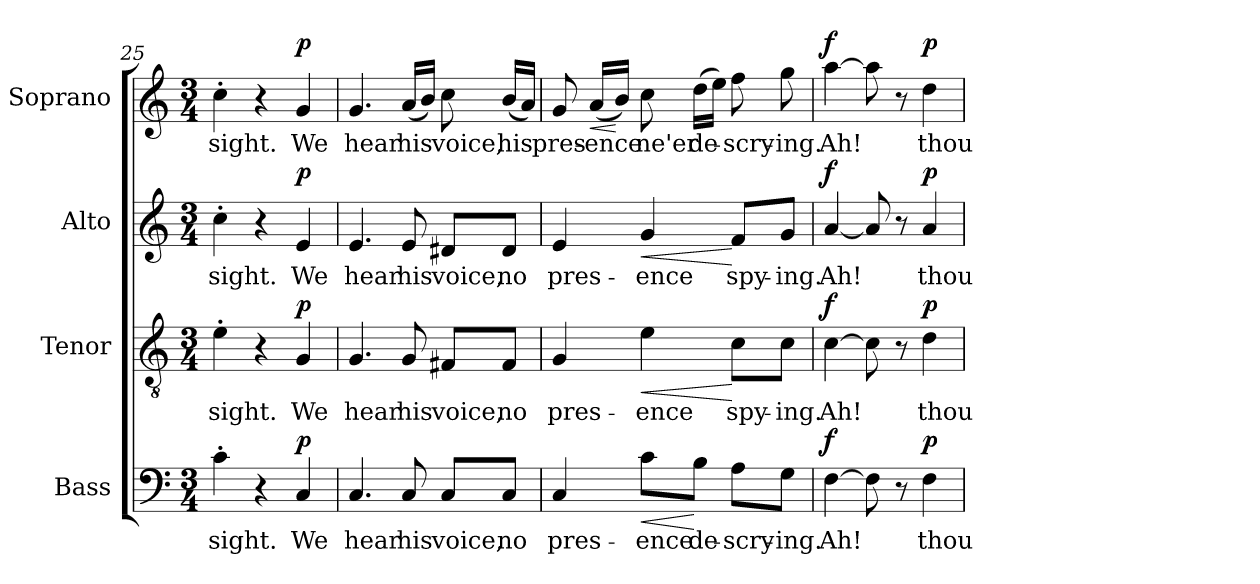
**kern	**text	**dynam	**kern	**text	**dynam	**kern	**text	**dynam	**kern	**text	**dynam
*part4	*part4	*part4	*part3	*part3	*part3	*part2	*part2	*part2	*part1	*part1	*part1
*staff4	*staff4	*staff4	*staff3	*staff3	*staff3	*staff2	*staff2	*staff2	*staff1	*staff1	*staff1
*I"Bass	*	*	*I"Tenor	*	*	*I"Alto	*	*	*I"Soprano	*	*
*I'B.	*	*	*I'T.	*	*	*I'A.	*	*	*I'S.	*	*
*clefF4	*	*	*clefGv2	*	*	*clefG2	*	*	*clefG2	*	*
*	*	*	*ITrd7c12	*	*	*	*	*	*	*	*
*k[]	*	*	*k[]	*	*	*k[]	*	*	*k[]	*	*
*C:	*	*	*C:	*	*	*C:	*	*	*C:	*	*
*M3/4	*	*	*M3/4	*	*	*M3/4	*	*	*M3/4	*	*
=25	=25	=25	=25	=25	=25	=25	=25	=25	=25	=25	=25
!	!LO:LY:b:color=#000000	!	!	!	!	!	!	!	!	!	!
!	!	!	!	!LO:LY:b:color=#000000	!	!	!	!	!	!	!
!	!	!	!	!	!	!	!LO:LY:b:color=#000000	!	!	!	!
!	!	!	!	!	!	!	!	!	!	!LO:LY:b:color=#000000	!
4c'i\	sight.	.	4E'i\	sight.	.	4cc'i\	sight.	.	4cc'i\	sight.	.
4r	.	.	4r	.	.	4r	.	.	4r	.	.
!	!LO:LY:b:color=#000000	!	!	!	!	!	!	!	!	!	!
!	!	!	!	!LO:LY:b:color=#000000	!	!	!	!	!	!	!
!	!	!	!	!	!	!	!LO:LY:b:color=#000000	!	!	!	!
!	!	!	!	!	!	!	!	!	!	!LO:LY:b:color=#000000	!
4Ci/	We	p	4GGi/	We	p	4ei/	We	p	4gi/	We	p
=26	=26	=26	=26	=26	=26	=26	=26	=26	=26	=26	=26
!	!LO:LY:b:color=#000000	!	!	!	!	!	!	!	!	!	!
!	!	!	!	!LO:LY:b:color=#000000	!	!	!	!	!	!	!
!	!	!	!	!	!	!	!LO:LY:b:color=#000000	!	!	!	!
!	!	!	!	!	!	!	!	!	!	!LO:LY:b:color=#000000	!
4.Ci/	hear	.	4.GGi/	hear	.	4.ei/	hear	.	4.gi/	hear	.
!	!LO:LY:b:color=#000000	!	!	!	!	!	!	!	!	!	!
!	!	!	!	!LO:LY:b:color=#000000	!	!	!	!	!	!	!
!	!	!	!	!	!	!	!LO:LY:b:color=#000000	!	!	!	!
!	!	!	!	!	!	!	!	!	!	!LO:LY:b:color=#000000	!
8Ci/	his	.	8GGi/	his	.	8ei/	his	.	(16ai/LL	his	.
.	.	.	.	.	.	.	.	.	16bi/JJ)	.	.
!	!LO:LY:b:color=#000000	!	!	!	!	!	!	!	!	!	!
!	!	!	!	!LO:LY:b:color=#000000	!	!	!	!	!	!	!
!	!	!	!	!	!	!	!LO:LY:b:color=#000000	!	!	!	!
!	!	!	!	!	!	!	!	!	!	!LO:LY:b:color=#000000	!
8Ci/L	voice,	.	8FF#Xi/L	voice,	.	8d#Xi/L	voice,	.	8cci\	voice,	.
!	!LO:LY:b:color=#000000	!	!	!	!	!	!	!	!	!	!
!	!	!	!	!LO:LY:b:color=#000000	!	!	!	!	!	!	!
!	!	!	!	!	!	!	!LO:LY:b:color=#000000	!	!	!	!
!	!	!	!	!	!	!	!	!	!	!LO:LY:b:color=#000000	!
8Ci/J	no	.	8FF#i/J	no	.	8d#i/J	no	.	(16bi/LL	his	.
.	.	.	.	.	.	.	.	.	16ai/JJ)	.	.
=27	=27	=27	=27	=27	=27	=27	=27	=27	=27	=27	=27
!	!LO:LY:b:color=#000000	!	!	!	!	!	!	!	!	!	!
!	!	!	!	!LO:LY:b:color=#000000	!	!	!	!	!	!	!
!	!	!	!	!	!	!	!LO:LY:b:color=#000000	!	!	!	!
!	!	!	!	!	!	!	!	!	!	!LO:LY:b:color=#000000	!
4Ci/	pres-	.	4GGi/	pres-	.	4ei/	pres-	.	8gi/	pres-	.
!	!	!	!	!	!	!	!	!	!	!LO:LY:b:color=#000000	!LO:HP:b
.	.	.	.	.	.	.	.	.	(16ai/LL	-ence	<
.	.	.	.	.	.	.	.	.	16bi/JJ)	.	[
!	!LO:LY:b:color=#000000	!LO:HP:b	!	!	!	!	!	!	!	!	!
!	!	!	!	!LO:LY:b:color=#000000	!LO:HP:b	!	!	!	!	!	!
!	!	!	!	!	!	!	!LO:LY:b:color=#000000	!LO:HP:b	!	!	!
!	!	!	!	!	!	!	!	!	!	!LO:LY:b:color=#000000	!
8ci\L	-ence	<	4Ei\	-ence	<	4gi/	-ence	<	8cci\	ne'er	.
!	!LO:LY:b:color=#000000	!	!	!	!	!	!	!	!	!	!
!	!	!	!	!	!	!	!	!	!	!LO:LY:b:color=#000000	!
8Bi\J	de-	[	.	.	.	.	.	.	(16ddi\LL	de-	.
.	.	.	.	.	.	.	.	.	16eei\JJ)	.	.
!	!LO:LY:b:color=#000000	!	!	!	!	!	!	!	!	!	!
!	!	!	!	!LO:LY:b:color=#000000	!	!	!	!	!	!	!
!	!	!	!	!	!	!	!LO:LY:b:color=#000000	!	!	!	!
!	!	!	!	!	!	!	!	!	!	!LO:LY:b:color=#000000	!
8Ai\L	-scry-	.	8Ci\L	spy-	[	8fi/L	spy-	[	8ffi\	-scry-	.
!	!LO:LY:b:color=#000000	!	!	!	!	!	!	!	!	!	!
!	!	!	!	!LO:LY:b:color=#000000	!	!	!	!	!	!	!
!	!	!	!	!	!	!	!LO:LY:b:color=#000000	!	!	!	!
!	!	!	!	!	!	!	!	!	!	!LO:LY:b:color=#000000	!
8Gi\J	-ing.	.	8Ci\J	-ing.	.	8gi/J	-ing.	.	8ggi\	-ing.	.
!!LO:PB:g=z
=28	=28	=28	=28	=28	=28	=28	=28	=28	=28	=28	=28
!	!LO:LY:b:color=#000000	!	!	!	!	!	!	!	!	!	!
!	!	!	!	!LO:LY:b:color=#000000	!	!	!	!	!	!	!
!	!	!	!	!	!	!	!LO:LY:b:color=#000000	!	!	!	!
!	!	!	!	!	!	!	!	!	!	!LO:LY:b:color=#000000	!
[4Fi\	Ah!	f	[4Ci\	Ah!	f	[4ai/	Ah!	f	[4aai\	Ah!	f
8Fi\]	.	.	8Ci\]	.	.	8ai/]	.	.	8aai\]	.	.
8r	.	.	8r	.	.	8r	.	.	8r	.	.
!	!LO:LY:b:color=#000000	!	!	!	!	!	!	!	!	!	!
!	!	!	!	!LO:LY:b:color=#000000	!	!	!	!	!	!	!
!	!	!	!	!	!	!	!LO:LY:b:color=#000000	!	!	!	!
!	!	!	!	!	!	!	!	!	!	!LO:LY:b:color=#000000	!
4Fi\	thou	p	4Di\	thou	p	4ai/	thou	p	4ddi\	thou	p
=	=	=	=	=	=	=	=	=	=	=	=
*-	*-	*-	*-	*-	*-	*-	*-	*-	*-	*-	*-
